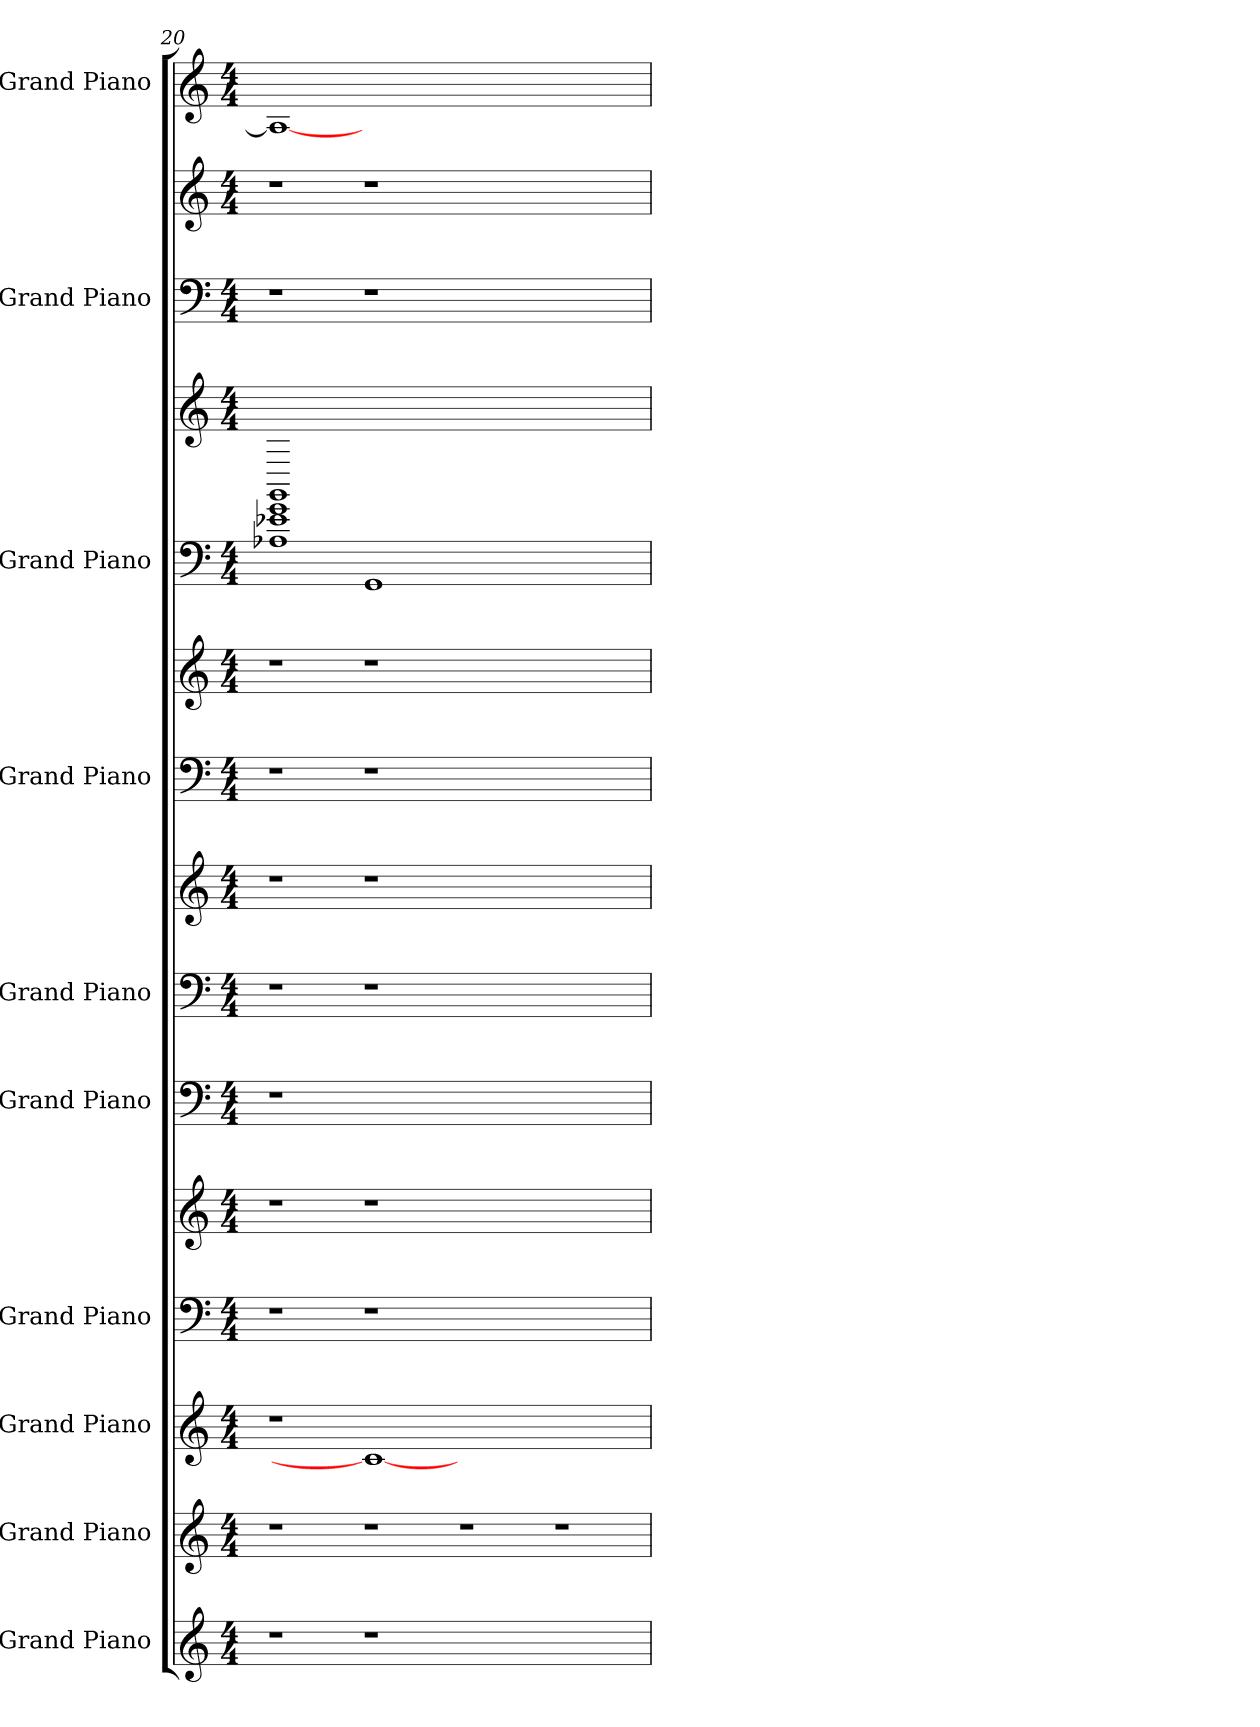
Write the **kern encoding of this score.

**kern	**kern	**kern	**kern	**kern	**kern	**kern	**kern	**kern	**kern	**kern	**kern	**kern	**kern	**kern
*part10	*part9	*part8	*part7	*part7	*part6	*part5	*part5	*part4	*part4	*part3	*part3	*part2	*part2	*part1
*staff15	*staff14	*staff13	*staff12	*staff11	*staff10	*staff9	*staff8	*staff7	*staff6	*staff5	*staff4	*staff3	*staff2	*staff1
*I"Grand Piano	*I"Grand Piano	*I"Grand Piano	*I"Grand Piano	*	*I"Grand Piano	*I"Grand Piano	*	*I"Grand Piano	*	*I"Grand Piano	*	*I"Grand Piano	*	*I"Grand Piano
*clefG2	*clefG2	*clefG2	*clefF4	*clefG2	*clefF4	*clefF4	*clefG2	*clefF4	*clefG2	*clefF4	*clefG2	*clefF4	*clefG2	*clefG2
*k[]	*k[]	*k[]	*k[]	*k[]	*k[]	*k[]	*k[]	*k[]	*k[]	*k[]	*k[]	*k[]	*k[]	*k[]
*C:	*C:	*C:	*C:	*C:	*C:	*C:	*C:	*C:	*C:	*C:	*C:	*C:	*C:	*C:
*M4/4	*M4/4	*M4/4	*M4/4	*M4/4	*M4/4	*M4/4	*M4/4	*M4/4	*M4/4	*M4/4	*M4/4	*M4/4	*M4/4	*M4/4
=20	=20	=20	=20	=20	=20	=20	=20	=20	=20	=20	=20	=20	=20	=20
1r	1r	1r	1r	1r	1r	1r	1r	1r	1r	1A-X 1e-X 1g	1GG	1r	1r	1A-_
1r	1r	1c_	1r	1r	0.ryy	1r	1r	1r	1r	1GG	0.ryy	1r	1r	0.ryy
0ryy	1r	0ryy	0ryy	0ryy	.	0ryy	0ryy	0ryy	0ryy	0ryy	.	0ryy	0ryy	.
.	1r	.	.	.	.	.	.	.	.	.	.	.	.	.
=	=	=	=	=	=	=	=	=	=	=	=	=	=	=
*-	*-	*-	*-	*-	*-	*-	*-	*-	*-	*-	*-	*-	*-	*-
